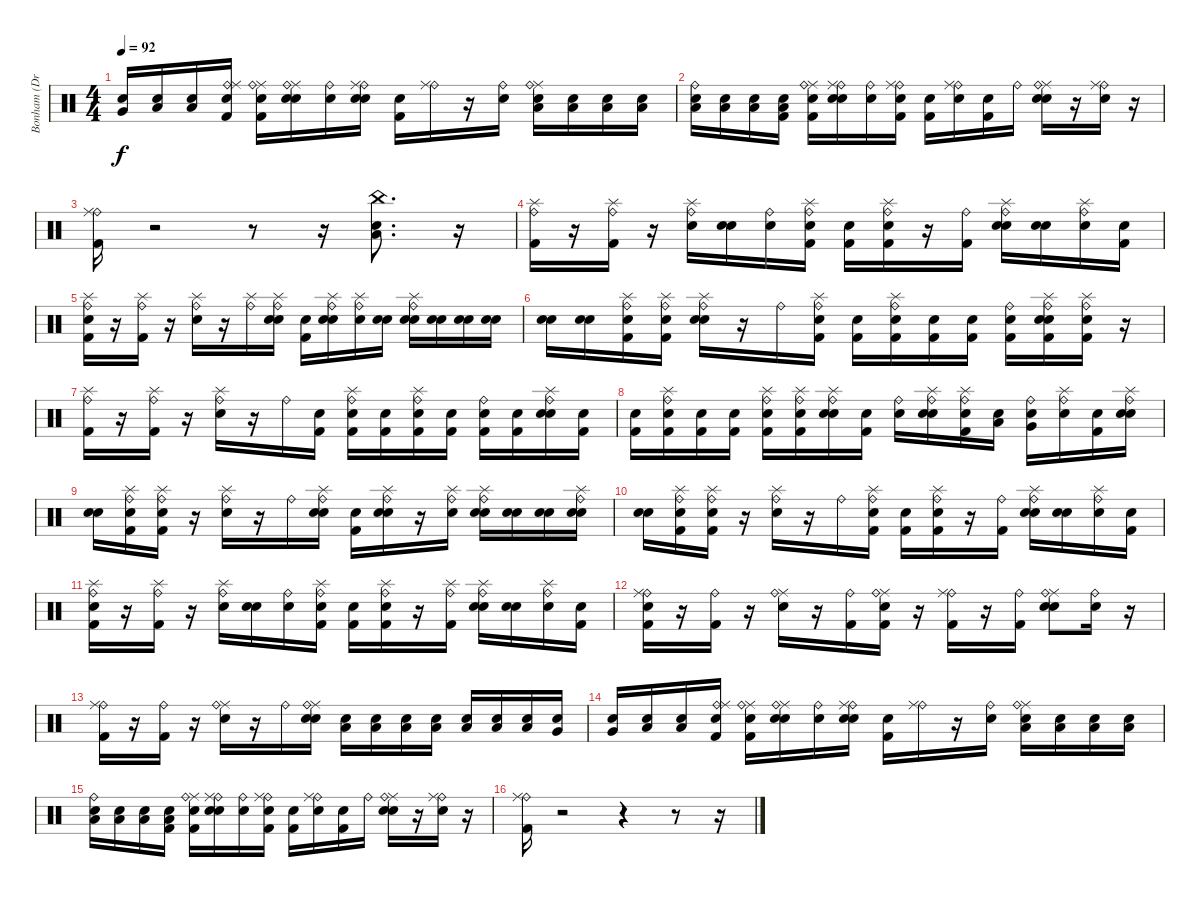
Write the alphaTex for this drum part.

\track ("Bonham (Drums)" "Bonham (Dr") {instrument percussion}
\staff {score}
\articulation defaults
\ts (4 4)
\tempo 92
\clef neutral
\ks c
("Snare (hit)" "Very Low Tom (hit)").16{dy f} ("Snare (hit)" "Low Floor Tom (hit)").16 ("Snare (hit)" "Low Floor Tom (hit)").16 ("Snare (hit)" "Ride (bell)" "Ride (middle)" "Kick (hit) 2").16 ("Snare (hit)" "Ride (middle)" "Kick (hit) 2" "Ride (bell)").16 ("Snare (hit)" "Ride (middle)" "Electric Snare (hit)" "Ride (bell)").16 ("Snare (hit)" "Ride (bell)").16 ("Snare (hit)" "Electric Snare (hit)" "Ride (bell)" "Ride (middle)").16 ("Snare (hit)" "Kick (hit) 2").16 ("Ride (bell)" "Ride (middle)").16 r.16 ("Electric Snare (hit)" "Ride (bell)").16 ("Snare (hit)" "Ride (middle)" "Low Tom (hit)" "Ride (bell)").16 ("Snare (hit)" "Low Tom (hit)").16 ("Snare (hit)" "Low Tom (hit)").16 ("Snare (hit)" "Low Tom (hit)").16 |
("Snare (hit)" "Low Tom (hit)" "Ride (bell)").16 ("Snare (hit)" "Low Tom (hit)").16 ("Snare (hit)" "Low Tom (hit)").16 ("Snare (hit)" "Low Tom (hit)" "Kick (hit) 2").16 ("Snare (hit)" "Ride (middle)" "Ride (bell)" "Kick (hit) 2").16 ("Snare (hit)" "Electric Snare (hit)" "Ride (bell)" "Ride (middle)").16 ("Snare (hit)" "Ride (bell)").16 ("Snare (hit)" "Kick (hit) 2" "Ride (bell)" "Ride (middle)").16 ("Snare (hit)" "Kick (hit) 2").16 ("Snare (hit)" "Ride (bell)" "Ride (middle)").16 ("Snare (hit)" "Kick (hit) 2").16 "Ride (bell)".16 ("Snare (hit)" "Electric Snare (hit)" "Ride (middle)" "Ride (bell)").16 r.16 ("Electric Snare (hit)" "Ride (bell)" "Ride (middle)").16 r.16 |
("Kick (hit) 2" "Ride (bell)" "Ride (middle)").16 r.2 r.8 r.16 ("Low Tom (hit)" "Electric Snare (hit)" "China (hit)").8{d} r.16 |
("Kick (hit) 2" "Ride (bell)" "Splash (hit)").16 r.16 ("Kick (hit) 2" "Ride (bell)" "Splash (hit)").16 r.16 ("Electric Snare (hit)" "Ride (bell)" "Splash (hit)").16 ("Snare (hit)" "Electric Snare (hit)").16 ("Snare (hit)" "Ride (bell)").16 ("Snare (hit)" "Kick (hit) 2" "Ride (bell)" "Splash (hit)").16 ("Snare (hit)" "Kick (hit) 2").16 ("Snare (hit)" "Kick (hit) 2" "Ride (bell)" "Splash (hit)").16 r.16 ("Ride (bell)" "Kick (hit) 2").16 ("Snare (hit)" "Ride (bell)" "Electric Snare (hit)" "Splash (hit)").16 ("Snare (hit)" "Electric Snare (hit)").16 ("Snare (hit)" "Ride (bell)" "Splash (hit)").16 ("Snare (hit)" "Kick (hit) 2").16 |
("Snare (hit)" "Kick (hit) 2" "Ride (bell)" "Splash (hit)").16 r.16 ("Kick (hit) 2" "Ride (bell)" "Splash (hit)").16 r.16 ("Electric Snare (hit)" "Ride (bell)" "Splash (hit)").16 r.16 ("Ride (bell)" "Splash (hit)").16 ("Snare (hit)" "Electric Snare (hit)" "Ride (bell)" "Splash (hit)").16 ("Snare (hit)" "Kick (hit) 2").16 ("Snare (hit)" "Electric Snare (hit)" "Ride (bell)" "Splash (hit)").16 ("Snare (hit)" "Ride (bell)" "Splash (hit)").16 ("Snare (hit)" "Electric Snare (hit)").16 ("Snare (hit)" "Ride (bell)" "Splash (hit)" "Electric Snare (hit)").16 ("Snare (hit)" "Electric Snare (hit)").16 ("Snare (hit)" "Electric Snare (hit)").16 ("Snare (hit)" "Electric Snare (hit)").16 |
("Snare (hit)" "Electric Snare (hit)").16 ("Snare (hit)" "Electric Snare (hit)").16 ("Snare (hit)" "Kick (hit) 2" "Ride (bell)" "Splash (hit)").16 ("Snare (hit)" "Kick (hit) 2" "Ride (bell)" "Splash (hit)").16 ("Snare (hit)" "Electric Snare (hit)" "Ride (bell)" "Splash (hit)").16 r.16 "Ride (bell)".16 ("Snare (hit)" "Kick (hit) 2" "Ride (bell)" "Splash (hit)").16 ("Snare (hit)" "Kick (hit) 2").16 ("Snare (hit)" "Ride (bell)" "Splash (hit)" "Kick (hit) 2").16 ("Snare (hit)" "Kick (hit) 2").16 ("Snare (hit)" "Kick (hit) 2").16 ("Snare (hit)" "Ride (bell)" "Kick (hit) 2").16 ("Snare (hit)" "Kick (hit) 2" "Ride (bell)" "Splash (hit)" "Electric Snare (hit)").16 ("Snare (hit)" "Ride (bell)" "Splash (hit)" "Kick (hit) 2").16 r.16 |
("Ride (bell)" "Splash (hit)" "Kick (hit) 2").16 r.16 ("Ride (bell)" "Kick (hit) 2" "Splash (hit)").16 r.16 ("Electric Snare (hit)" "Ride (bell)" "Splash (hit)").16 r.16 "Ride (bell)".16 ("Snare (hit)" "Kick (hit) 2").16 ("Snare (hit)" "Ride (bell)" "Splash (hit)" "Kick (hit) 2").16 ("Snare (hit)" "Kick (hit) 2").16 ("Snare (hit)" "Kick (hit) 2" "Ride (bell)" "Splash (hit)").16 ("Snare (hit)" "Kick (hit) 2").16 ("Snare (hit)" "Ride (bell)" "Kick (hit) 2").16 ("Snare (hit)" "Kick (hit) 2").16 ("Snare (hit)" "Ride (bell)" "Splash (hit)" "Electric Snare (hit)").16 ("Snare (hit)" "Kick (hit) 2").16 |
("Snare (hit)" "Kick (hit) 2").16 ("Snare (hit)" "Ride (bell)" "Splash (hit)" "Kick (hit) 2").16 ("Snare (hit)" "Kick (hit) 2").16 ("Snare (hit)" "Kick (hit) 2").16 ("Snare (hit)" "Ride (bell)" "Splash (hit)" "Kick (hit) 2").16 ("Snare (hit)" "Kick (hit) 2" "Ride (bell)" "Splash (hit)").16 ("Snare (hit)" "Electric Snare (hit)" "Ride (bell)" "Splash (hit)").16 ("Snare (hit)" "Kick (hit) 2").16 ("Snare (hit)" "Ride (bell)").16 ("Snare (hit)" "Electric Snare (hit)" "Ride (bell)" "Splash (hit)").16 ("Snare (hit)" "Kick (hit) 2" "Ride (bell)" "Splash (hit)").16 ("Snare (hit)" "Low Tom (hit)").16 ("Snare (hit)" "Very Low Tom (hit)" "Ride (bell)").16 ("Snare (hit)" "Ride (bell)" "Splash (hit)").16 ("Snare (hit)" "Kick (hit) 2").16 ("Snare (hit)" "Electric Snare (hit)" "Ride (bell)" "Splash (hit)").16 |
("Snare (hit)" "Electric Snare (hit)").16 ("Snare (hit)" "Kick (hit) 2" "Ride (bell)" "Splash (hit)").16 ("Snare (hit)" "Kick (hit) 2" "Ride (bell)" "Splash (hit)").16 r.16 ("Electric Snare (hit)" "Ride (bell)" "Splash (hit)").16 r.16 "Ride (bell)".16 ("Snare (hit)" "Electric Snare (hit)" "Ride (bell)" "Splash (hit)").16 ("Snare (hit)" "Kick (hit) 2").16 ("Snare (hit)" "Electric Snare (hit)" "Ride (bell)" "Splash (hit)").16 r.16 ("Ride (bell)" "Splash (hit)" "Electric Snare (hit)").16 ("Snare (hit)" "Ride (bell)" "Splash (hit)" "Electric Snare (hit)").16 ("Snare (hit)" "Electric Snare (hit)").16 ("Snare (hit)" "Electric Snare (hit)").16 ("Snare (hit)" "Electric Snare (hit)" "Ride (bell)" "Splash (hit)").16 |
("Snare (hit)" "Electric Snare (hit)").16 ("Snare (hit)" "Kick (hit) 2" "Ride (bell)" "Splash (hit)").16 ("Snare (hit)" "Kick (hit) 2" "Ride (bell)" "Splash (hit)").16 r.16 ("Electric Snare (hit)" "Ride (bell)" "Splash (hit)").16 r.16 "Ride (bell)".16 ("Snare (hit)" "Kick (hit) 2" "Ride (bell)" "Splash (hit)").16 ("Snare (hit)" "Kick (hit) 2").16 ("Snare (hit)" "Kick (hit) 2" "Ride (bell)" "Splash (hit)").16 r.16 ("Kick (hit) 2" "Ride (bell)").16 ("Snare (hit)" "Electric Snare (hit)" "Ride (bell)" "Splash (hit)").16 ("Snare (hit)" "Electric Snare (hit)").16 ("Snare (hit)" "Ride (bell)" "Splash (hit)").16 ("Snare (hit)" "Kick (hit) 2").16 |
("Snare (hit)" "Kick (hit) 2" "Ride (bell)" "Splash (hit)").16 r.16 ("Kick (hit) 2" "Ride (bell)" "Splash (hit)").16 r.16 ("Electric Snare (hit)" "Ride (bell)" "Splash (hit)").16 ("Snare (hit)" "Electric Snare (hit)").16 ("Snare (hit)" "Ride (bell)").16 ("Snare (hit)" "Kick (hit) 2" "Ride (bell)" "Splash (hit)").16 ("Snare (hit)" "Kick (hit) 2").16 ("Snare (hit)" "Kick (hit) 2" "Ride (bell)" "Splash (hit)").16 r.16 ("Kick (hit) 2" "Ride (bell)" "Splash (hit)").16 ("Snare (hit)" "Electric Snare (hit)" "Ride (bell)" "Splash (hit)").16 ("Snare (hit)" "Electric Snare (hit)").16 ("Snare (hit)" "Ride (bell)" "Splash (hit)").16 ("Snare (hit)" "Kick (hit) 2").16 |
("Snare (hit)" "Kick (hit) 2" "Ride (bell)" "Ride (middle)").16 r.16 ("Ride (bell)" "Kick (hit) 2").16 r.16 ("Ride (middle)" "Ride (bell)" "Electric Snare (hit)").16 r.16 ("Ride (bell)" "Kick (hit) 2").16 ("Snare (hit)" "Ride (middle)" "Ride (bell)" "Kick (hit) 2").16 r.16 ("Ride (bell)" "Ride (middle)" "Kick (hit) 2").16 r.16 ("Ride (bell)" "Kick (hit) 2").16 ("Snare (hit)" "Ride (middle)" "Ride (bell)" "Electric Snare (hit)").8 ("Snare (hit)" "Ride (bell)").16 r.16 |
("Ride (bell)" "Ride (middle)" "Kick (hit) 2").16 r.16 ("Ride (bell)" "Kick (hit) 2").16 r.16 ("Electric Snare (hit)" "Ride (middle)" "Ride (bell)").16 r.16 "Ride (bell)".16 ("Snare (hit)" "Electric Snare (hit)" "Ride (middle)" "Ride (bell)").16 ("Snare (hit)" "Low Tom (hit)").16 ("Snare (hit)" "Low Tom (hit)").16 ("Snare (hit)" "Low Tom (hit)").16 ("Snare (hit)" "Low Tom (hit)").16 ("Snare (hit)" "Low Tom (hit)").16 ("Snare (hit)" "Low Tom (hit)").16 ("Snare (hit)" "Low Tom (hit)").16 ("Snare (hit)" "Very Low Tom (hit)").16 |
("Snare (hit)" "Very Low Tom (hit)").16 ("Snare (hit)" "Low Floor Tom (hit)").16 ("Snare (hit)" "Low Floor Tom (hit)").16 ("Snare (hit)" "Ride (bell)" "Ride (middle)" "Kick (hit) 2").16 ("Snare (hit)" "Ride (middle)" "Kick (hit) 2" "Ride (bell)").16 ("Snare (hit)" "Ride (middle)" "Electric Snare (hit)" "Ride (bell)").16 ("Snare (hit)" "Ride (bell)").16 ("Snare (hit)" "Electric Snare (hit)" "Ride (bell)" "Ride (middle)").16 ("Snare (hit)" "Kick (hit) 2").16 ("Ride (bell)" "Ride (middle)").16 r.16 ("Electric Snare (hit)" "Ride (bell)").16 ("Snare (hit)" "Ride (middle)" "Low Tom (hit)" "Ride (bell)").16 ("Snare (hit)" "Low Tom (hit)").16 ("Snare (hit)" "Low Tom (hit)").16 ("Snare (hit)" "Low Tom (hit)").16 |
("Snare (hit)" "Low Tom (hit)" "Ride (bell)").16 ("Snare (hit)" "Low Tom (hit)").16 ("Snare (hit)" "Low Tom (hit)").16 ("Snare (hit)" "Low Tom (hit)" "Kick (hit) 2").16 ("Snare (hit)" "Ride (middle)" "Ride (bell)" "Kick (hit) 2").16 ("Snare (hit)" "Electric Snare (hit)" "Ride (bell)" "Ride (middle)").16 ("Snare (hit)" "Ride (bell)").16 ("Snare (hit)" "Kick (hit) 2" "Ride (bell)" "Ride (middle)").16 ("Snare (hit)" "Kick (hit) 2").16 ("Snare (hit)" "Ride (bell)" "Ride (middle)").16 ("Snare (hit)" "Kick (hit) 2").16 "Ride (bell)".16 ("Snare (hit)" "Electric Snare (hit)" "Ride (middle)" "Ride (bell)").16 r.16 ("Electric Snare (hit)" "Ride (bell)" "Ride (middle)").16 r.16 |
("Kick (hit) 2" "Ride (bell)" "Ride (middle)").16 r.2 r.4 r.8 r.16
